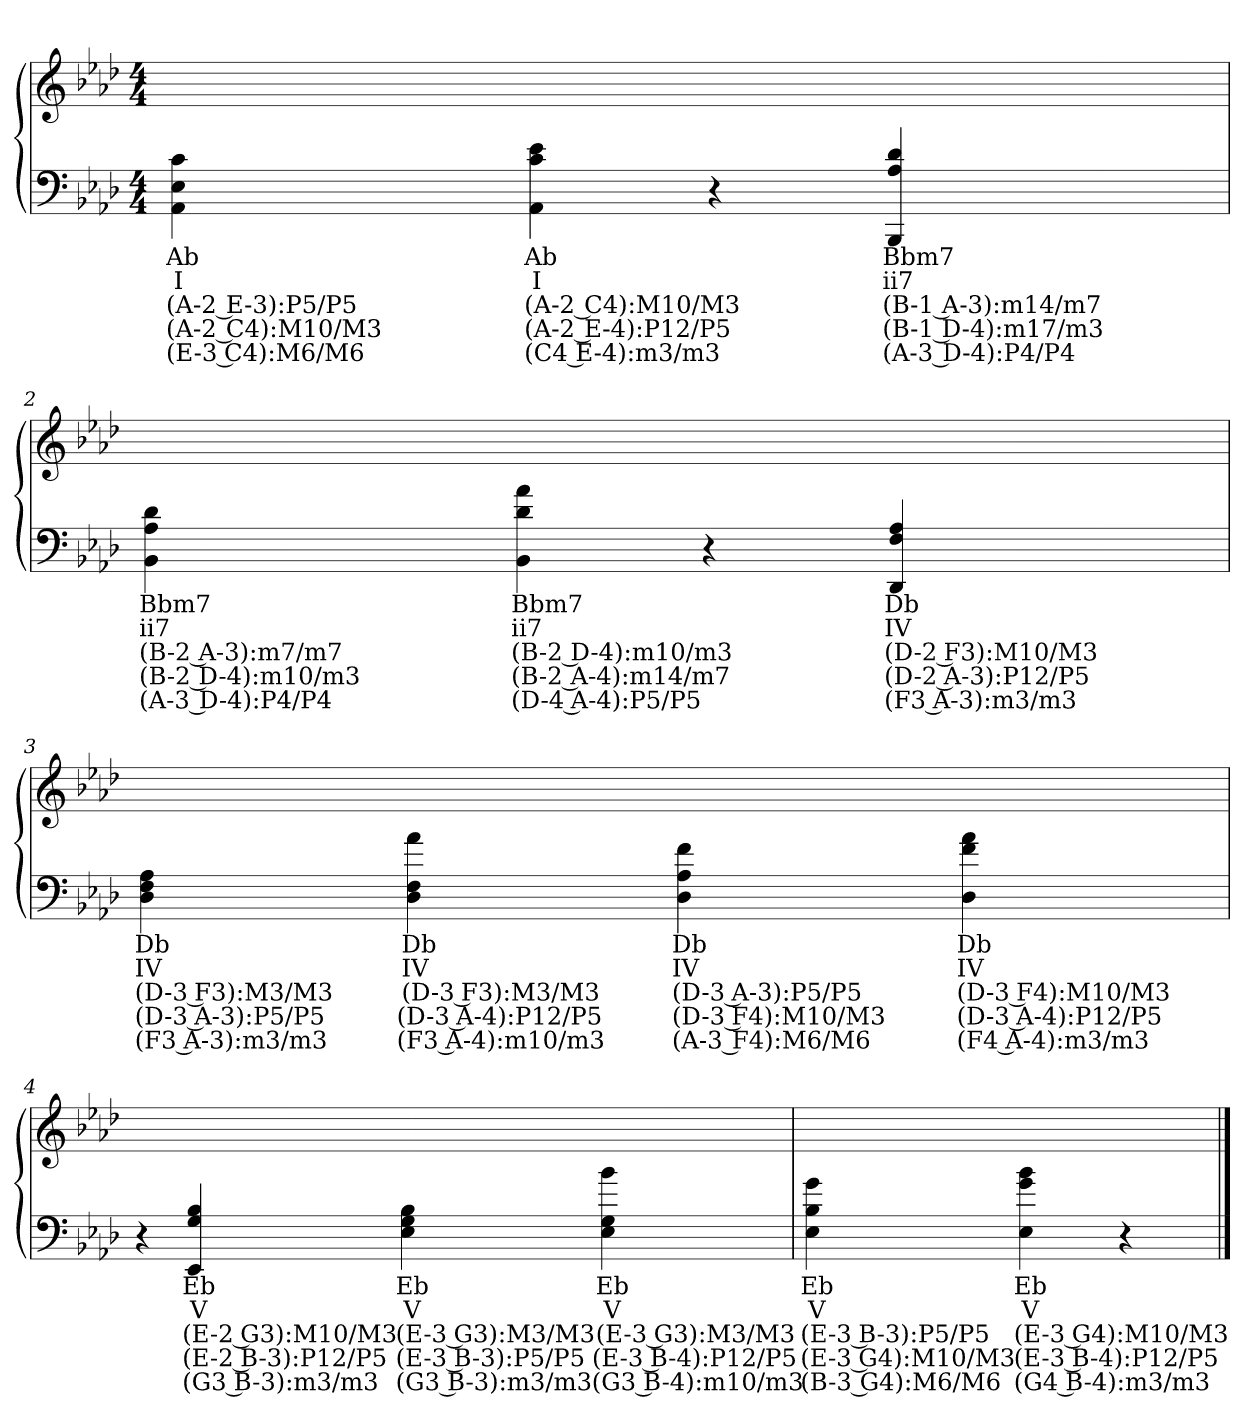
**kern	**text	**text	**text	**text	**text	**kern
*part2	*part2	*part2	*part2	*part2	*part2	*part1
*staff2	*staff2	*staff2	*staff2	*staff2	*staff2	*staff1
*clefF4	*	*	*	*	*	*clefG2
*k[b-e-a-d-]	*	*	*	*	*	*k[b-e-a-d-]
*A-:	*	*	*	*	*	*A-:
*M4/4	*	*	*	*	*	*M4/4
*MM60	*	*	*	*	*	*MM60
=1	=1	=1	=1	=1	=1	=1
4AA- 4E- 4c	Ab	I	(A-2 E-3):P5/P5	(A-2 C4):M10/M3	(E-3 C4):M6/M6	1ryy
4AA- 4c 4e-	Ab	I	(A-2 C4):M10/M3	(A-2 E-4):P12/P5	(C4 E-4):m3/m3	.
4r	.	.	.	.	.	.
4BBB- 4A- 4d-	Bbm7	ii7	(B-1 A-3):m14/m7	(B-1 D-4):m17/m3	(A-3 D-4):P4/P4	.
=2	=2	=2	=2	=2	=2	=2
4BB- 4A- 4d-	Bbm7	ii7	(B-2 A-3):m7/m7	(B-2 D-4):m10/m3	(A-3 D-4):P4/P4	1ryy
4BB- 4d- 4a-	Bbm7	ii7	(B-2 D-4):m10/m3	(B-2 A-4):m14/m7	(D-4 A-4):P5/P5	.
4r	.	.	.	.	.	.
4DD- 4F 4A-	Db	IV	(D-2 F3):M10/M3	(D-2 A-3):P12/P5	(F3 A-3):m3/m3	.
=3	=3	=3	=3	=3	=3	=3
4D- 4F 4A-	Db	IV	(D-3 F3):M3/M3	(D-3 A-3):P5/P5	(F3 A-3):m3/m3	1ryy
4D- 4F 4a-	Db	IV	(D-3 F3):M3/M3	(D-3 A-4):P12/P5	(F3 A-4):m10/m3	.
4D- 4A- 4f	Db	IV	(D-3 A-3):P5/P5	(D-3 F4):M10/M3	(A-3 F4):M6/M6	.
4D- 4f 4a-	Db	IV	(D-3 F4):M10/M3	(D-3 A-4):P12/P5	(F4 A-4):m3/m3	.
=4	=4	=4	=4	=4	=4	=4
4r	.	.	.	.	.	1ryy
4EE- 4G 4B-	Eb	V	(E-2 G3):M10/M3	(E-2 B-3):P12/P5	(G3 B-3):m3/m3	.
4E- 4G 4B-	Eb	V	(E-3 G3):M3/M3	(E-3 B-3):P5/P5	(G3 B-3):m3/m3	.
4E- 4G 4b-	Eb	V	(E-3 G3):M3/M3	(E-3 B-4):P12/P5	(G3 B-4):m10/m3	.
=5	=5	=5	=5	=5	=5	=5
4E- 4B- 4g	Eb	V	(E-3 B-3):P5/P5	(E-3 G4):M10/M3	(B-3 G4):M6/M6	2.ryy
4E- 4g 4b-	Eb	V	(E-3 G4):M10/M3	(E-3 B-4):P12/P5	(G4 B-4):m3/m3	.
4r	.	.	.	.	.	.
==	==	==	==	==	==	==
*-	*-	*-	*-	*-	*-	*-
